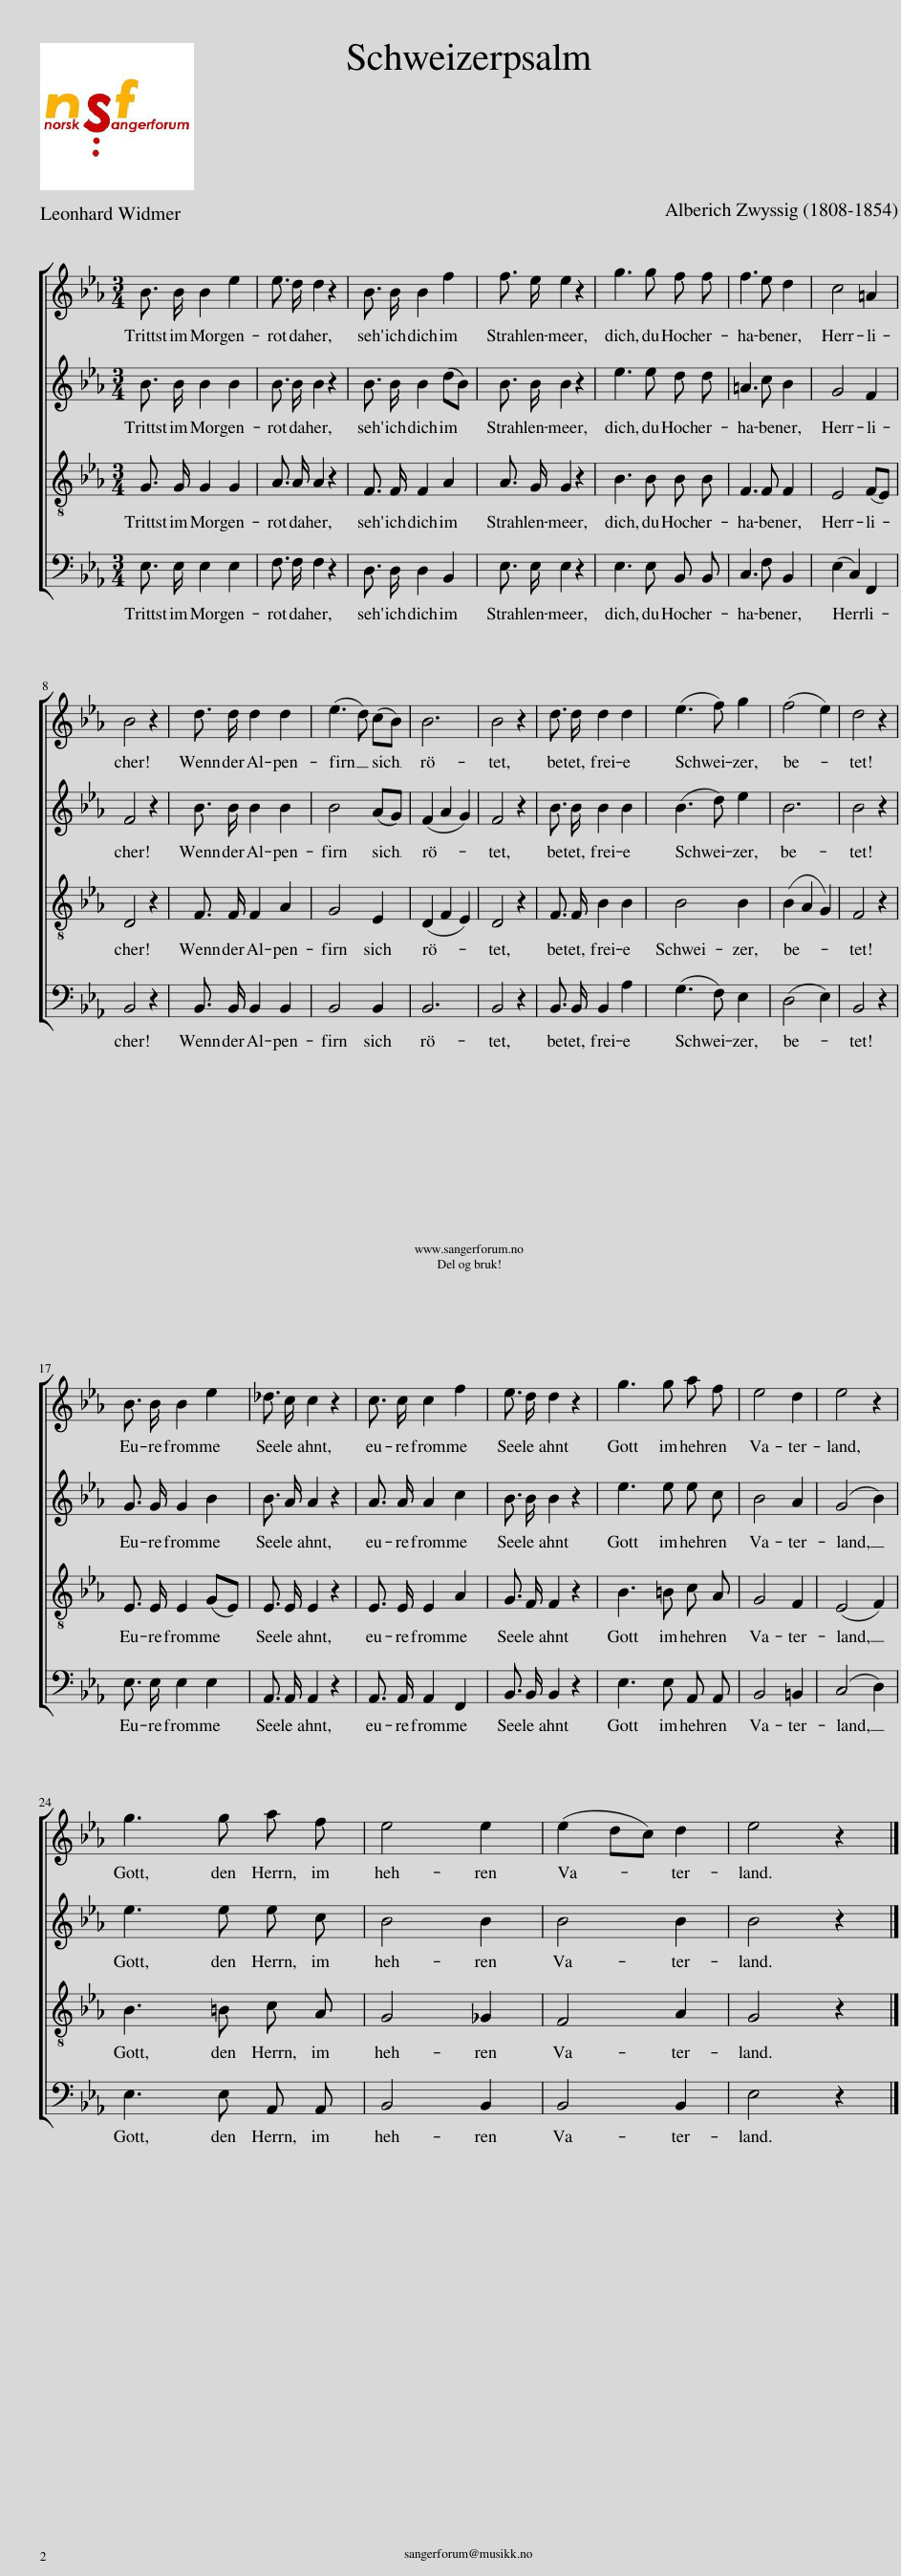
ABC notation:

X:1
%%score [ 1 2 3 4 ]
L:1/8
Q:1/4=70
M:3/4
I:linebreak $
K:Eb
V:1 treble
V:2 treble
V:3 treble-8
V:4 bass
V:1
 B3/2 B/ B2 e2 | e3/2 d/ d2 z2 | B3/2 B/ B2 f2 | f3/2 e/ e2 z2 | g3 g f f | %5
 f3 e d2 | c4 =A2 |$ B4 z2 | d3/2 d/ d2 d2 | (e3 d) (cB) | %10
 B6 | B4 z2 | d3/2 d/ d2 d2 | (e3 f) g2 | (f4 e2) | %15
 d4 z2 |$ B3/2 B/ B2 e2 | _d3/2 c/ c2 z2 | c3/2 c/ c2 f2 | e3/2 d/ d2 z2 | %20
 g3 g a f | e4 d2 | e4 z2 |$ g3 g a f | e4 e2 | %25
 (e2 dc) d2 | e4 z2 |] %27
V:2
 B3/2 B/ B2 B2 | B3/2 B/ B2 z2 | B3/2 B/ B2 (dB) | B3/2 B/ B2 z2 | e3 e d d | %5
 =A3 c B2 | G4 F2 |$ F4 z2 | B3/2 B/ B2 B2 | B4 (AG) | %10
 (F2 A2 G2) | F4 z2 | B3/2 B/ B2 B2 | (B3 d) e2 | B6 | %15
 B4 z2 |$ G3/2 G/ G2 B2 | B3/2 A/ A2 z2 | A3/2 A/ A2 c2 | B3/2 B/ B2 z2 | %20
 e3 e e c | B4 A2 | (G4 B2) |$ e3 e e c | B4 B2 | %25
 B4 B2 | B4 z2 |] %27
V:3
 G3/2 G/ G2 G2 | A3/2 A/ A2 z2 | F3/2 F/ F2 A2 | A3/2 G/ G2 z2 | B3 B B B | %5
 F3 F F2 | E4 (FE) |$ D4 z2 | F3/2 F/ F2 A2 | G4 E2 | %10
 (D2 F2 E2) | D4 z2 | F3/2 F/ B2 B2 | B4 B2 | (B2 A2 G2) | %15
 F4 z2 |$ E3/2 E/ E2 (GE) | E3/2 E/ E2 z2 | E3/2 E/ E2 A2 | G3/2 F/ F2 z2 | %20
 B3 =B c A | G4 F2 | (E4 F2) |$ B3 =B c A | G4 _G2 | %25
 F4 A2 | G4 z2 |] %27
V:4
 E,3/2 E,/ E,2 E,2 | F,3/2 F,/ F,2 z2 | D,3/2 D,/ D,2 B,,2 | E,3/2 E,/ E,2 z2 | E,3 E, B,, B,, | %5
 C,3 F, B,,2 | (E,2 C,2) F,,2 |$ B,,4 z2 | B,,3/2 B,,/ B,,2 B,,2 | B,,4 B,,2 | %10
 B,,6 | B,,4 z2 | B,,3/2 B,,/ B,,2 A,2 | (G,3 F,) E,2 | (D,4 E,2) | %15
 B,,4 z2 |$ E,3/2 E,/ E,2 E,2 | A,,3/2 A,,/ A,,2 z2 | A,,3/2 A,,/ A,,2 F,,2 | B,,3/2 B,,/ B,,2 z2 | %20
 E,3 E, A,, A,, | B,,4 =B,,2 | (C,4 D,2) |$ E,3 E, A,, A,, | B,,4 B,,2 | %25
 B,,4 B,,2 | E,4 z2 |] %27
